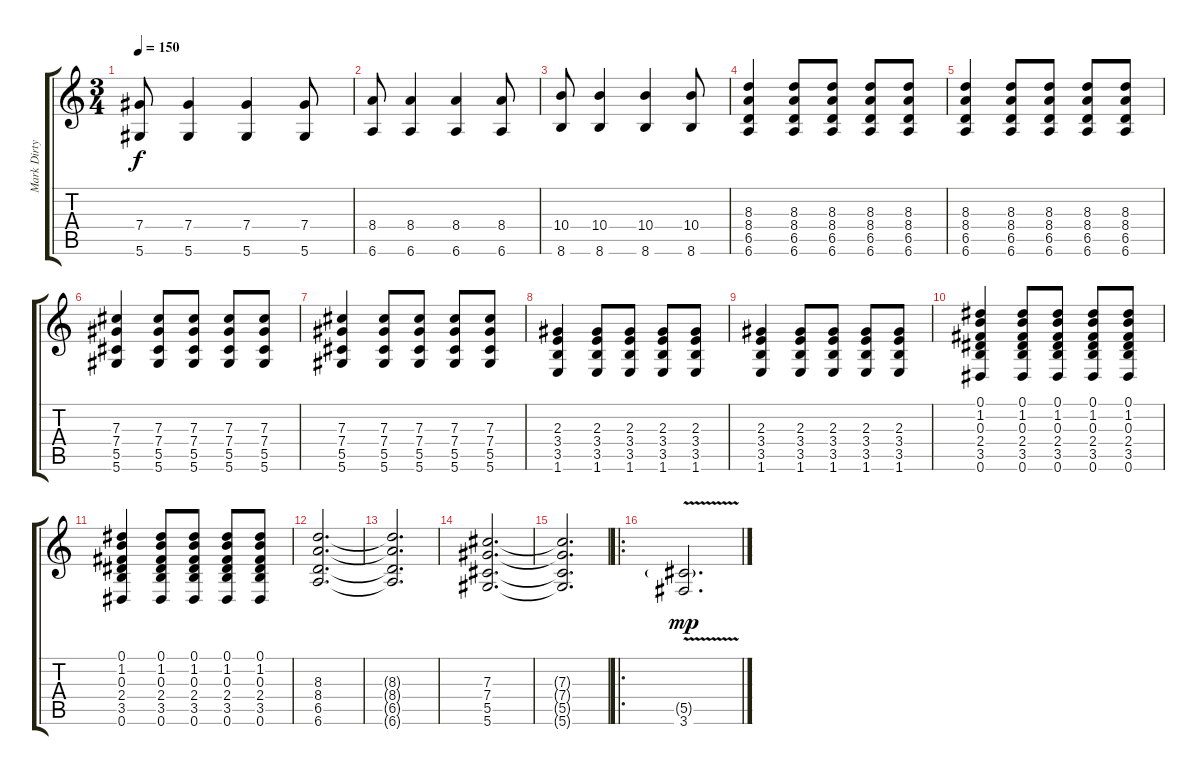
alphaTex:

\track ("Mark Dirty" "Mark Dirty") {instrument distortionguitar}
\staff {score tabs}
\tuning (Eb4 Bb3 Gb3 Db3 Ab2 Eb2) {hide}
\ts (3 4)
\tempo 150
\clef g2
\ks c
(7.4 5.6).8{dy f} (7.4 5.6).4 (7.4 5.6).4 (7.4 5.6).8 |
(8.4 6.6).8 (8.4 6.6).4 (8.4 6.6).4 (8.4 6.6).8 |
(10.4 8.6).8 (10.4 8.6).4 (10.4 8.6).4 (10.4 8.6).8 |
(8.3 8.4 6.5 6.6).4 (8.3 8.4 6.5 6.6).8 (8.3 8.4 6.5 6.6).8 (8.3 8.4 6.5 6.6).8 (8.3 8.4 6.5 6.6).8 |
(8.3 8.4 6.5 6.6).4 (8.3 8.4 6.5 6.6).8 (8.3 8.4 6.5 6.6).8 (8.3 8.4 6.5 6.6).8 (8.3 8.4 6.5 6.6).8 |
(7.3 7.4 5.5 5.6).4 (7.3 7.4 5.5 5.6).8 (7.3 7.4 5.5 5.6).8 (7.3 7.4 5.5 5.6).8 (7.3 7.4 5.5 5.6).8 |
(7.3 7.4 5.5 5.6).4 (7.3 7.4 5.5 5.6).8 (7.3 7.4 5.5 5.6).8 (7.3 7.4 5.5 5.6).8 (7.3 7.4 5.5 5.6).8 |
(2.3 3.4 3.5 1.6).4 (2.3 3.4 3.5 1.6).8 (2.3 3.4 3.5 1.6).8 (2.3 3.4 3.5 1.6).8 (2.3 3.4 3.5 1.6).8 |
(2.3 3.4 3.5 1.6).4 (2.3 3.4 3.5 1.6).8 (2.3 3.4 3.5 1.6).8 (2.3 3.4 3.5 1.6).8 (2.3 3.4 3.5 1.6).8 |
(0.1 1.2 0.3 2.4 3.5 0.6).4 (0.1 1.2 0.3 2.4 3.5 0.6).8 (0.1 1.2 0.3 2.4 3.5 0.6).8 (0.1 1.2 0.3 2.4 3.5 0.6).8 (0.1 1.2 0.3 2.4 3.5 0.6).8 |
(0.1 1.2 0.3 2.4 3.5 0.6).4 (0.1 1.2 0.3 2.4 3.5 0.6).8 (0.1 1.2 0.3 2.4 3.5 0.6).8 (0.1 1.2 0.3 2.4 3.5 0.6).8 (0.1 1.2 0.3 2.4 3.5 0.6).8 |
(8.3 8.4 6.5 6.6).2{d} |
(8.3{t} 8.4{t} 6.5{t} 6.6{t}).2{d} |
(7.3 7.4 5.5 5.6).2{d} |
(7.3{t} 7.4{t} 5.5{t} 5.6{t}).2{d} |
\ro
(5.5{g} 3.6{v}).2{d dy mp}
